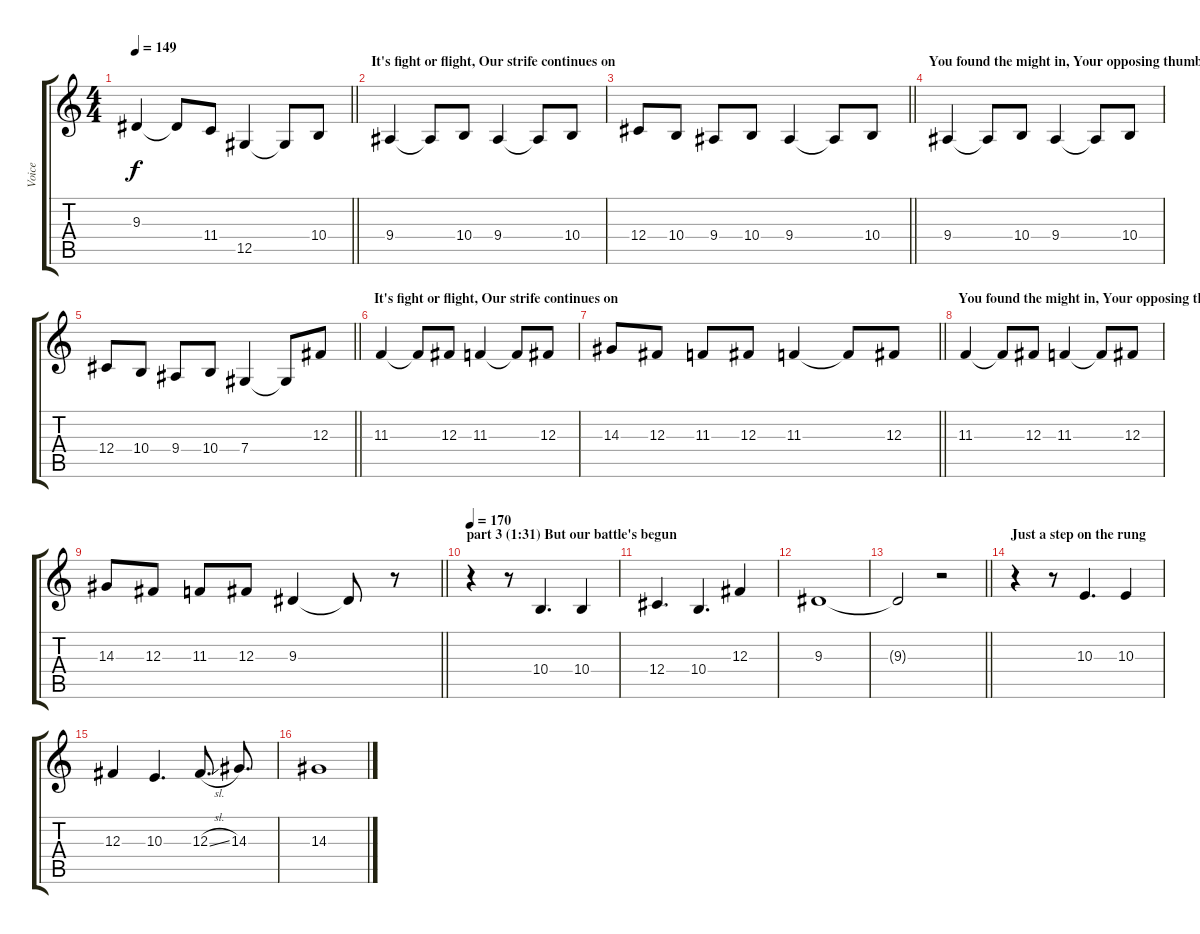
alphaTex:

\track ("Voice" "Voice") {mute instrument lead6voice}
\staff {score tabs}
\tuning (Eb4 Bb3 Gb3 Db3 Ab2 Eb2) {hide}
\ts (4 4)
\tempo 149
\clef g2
\barLineRight lightlight
\ks c
9.3.4{dy f} 9.3{t}.8 11.4.8 12.5.4 12.5{t}.8 10.4.8 |
\section ("" "It's fight or flight, Our strife continues on ")
9.4.4 9.4{t}.8 10.4.8 9.4.4 9.4{t}.8 10.4.8 |
\barLineRight lightlight
12.4.8 10.4.8 9.4.8 10.4.8 9.4.4 9.4{t}.8 10.4.8 |
\section ("" "You found the might in, Your opposing thumbs")
9.4.4 9.4{t}.8 10.4.8 9.4.4 9.4{t}.8 10.4.8 |
\barLineRight lightlight
12.4.8 10.4.8 9.4.8 10.4.8 7.4.4 7.4{t}.8 12.3.8 |
\section ("" "It's fight or flight, Our strife continues on ")
11.3.4 11.3{t}.8 12.3.8 11.3.4 11.3{t}.8 12.3.8 |
\barLineRight lightlight
14.3.8 12.3.8 11.3.8 12.3.8 11.3.4 11.3{t}.8 12.3.8 |
\section ("" "You found the might in, Your opposing thumbs")
11.3.4 11.3{t}.8 12.3.8 11.3.4 11.3{t}.8 12.3.8 |
\barLineRight lightlight
14.3.8 12.3.8 11.3.8 12.3.8 9.3.4 9.3{t}.8 r.8 |
\section ("" "part 3 (1:31) But our battle's begun")
\tempo 170
r.4 r.8 10.4.4{d} 10.4.4 |
12.4.4{d} 10.4.4{d} 12.3.4 |
9.3.1 |
\barLineRight lightlight
9.3{t}.2 r.2 |
\section ("" "Just a step on the rung ")
r.4 r.8 10.3.4{d} 10.3.4 |
12.3.4 10.3.4{d} 12.3{sl}.8{d} 14.3.8{d} |
14.3.1
